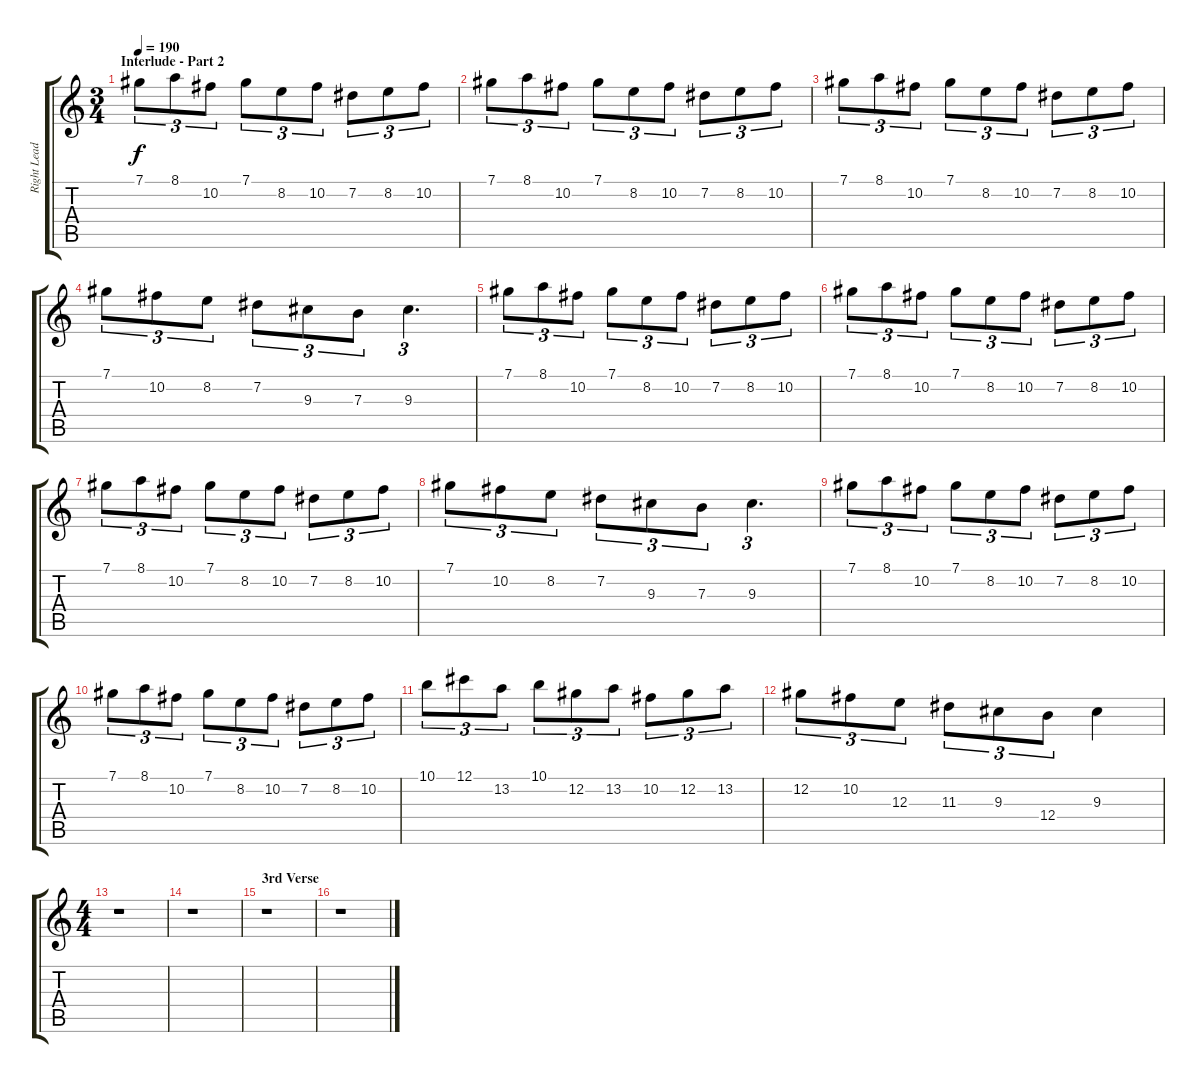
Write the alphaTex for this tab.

\track ("Right Lead Guitar (Lead Guitar)" "Right Lead") {instrument distortionguitar}
\staff {score tabs}
\tuning (Db4 Ab3 E3 B2 Gb2 Db2) {hide}
\ts (3 4)
\section ("" "Interlude - Part 2")
\tempo 190
\clef g2
\ks c
7.1.8{tu (3 2) dy f} 8.1.8{tu (3 2)} 10.2.8{tu (3 2)} 7.1.8{tu (3 2)} 8.2.8{tu (3 2)} 10.2.8{tu (3 2)} 7.2.8{tu (3 2)} 8.2.8{tu (3 2)} 10.2.8{tu (3 2)} |
7.1.8{tu (3 2)} 8.1.8{tu (3 2)} 10.2.8{tu (3 2)} 7.1.8{tu (3 2)} 8.2.8{tu (3 2)} 10.2.8{tu (3 2)} 7.2.8{tu (3 2)} 8.2.8{tu (3 2)} 10.2.8{tu (3 2)} |
7.1.8{tu (3 2)} 8.1.8{tu (3 2)} 10.2.8{tu (3 2)} 7.1.8{tu (3 2)} 8.2.8{tu (3 2)} 10.2.8{tu (3 2)} 7.2.8{tu (3 2)} 8.2.8{tu (3 2)} 10.2.8{tu (3 2)} |
7.1.8{tu (3 2)} 10.2.8{tu (3 2)} 8.2.8{tu (3 2)} 7.2.8{tu (3 2)} 9.3.8{tu (3 2)} 7.3.8{tu (3 2)} 9.3.4{d tu (3 2)} |
7.1.8{tu (3 2)} 8.1.8{tu (3 2)} 10.2.8{tu (3 2)} 7.1.8{tu (3 2)} 8.2.8{tu (3 2)} 10.2.8{tu (3 2)} 7.2.8{tu (3 2)} 8.2.8{tu (3 2)} 10.2.8{tu (3 2)} |
7.1.8{tu (3 2)} 8.1.8{tu (3 2)} 10.2.8{tu (3 2)} 7.1.8{tu (3 2)} 8.2.8{tu (3 2)} 10.2.8{tu (3 2)} 7.2.8{tu (3 2)} 8.2.8{tu (3 2)} 10.2.8{tu (3 2)} |
7.1.8{tu (3 2)} 8.1.8{tu (3 2)} 10.2.8{tu (3 2)} 7.1.8{tu (3 2)} 8.2.8{tu (3 2)} 10.2.8{tu (3 2)} 7.2.8{tu (3 2)} 8.2.8{tu (3 2)} 10.2.8{tu (3 2)} |
7.1.8{tu (3 2)} 10.2.8{tu (3 2)} 8.2.8{tu (3 2)} 7.2.8{tu (3 2)} 9.3.8{tu (3 2)} 7.3.8{tu (3 2)} 9.3.4{d tu (3 2)} |
7.1.8{tu (3 2)} 8.1.8{tu (3 2)} 10.2.8{tu (3 2)} 7.1.8{tu (3 2)} 8.2.8{tu (3 2)} 10.2.8{tu (3 2)} 7.2.8{tu (3 2)} 8.2.8{tu (3 2)} 10.2.8{tu (3 2)} |
7.1.8{tu (3 2)} 8.1.8{tu (3 2)} 10.2.8{tu (3 2)} 7.1.8{tu (3 2)} 8.2.8{tu (3 2)} 10.2.8{tu (3 2)} 7.2.8{tu (3 2)} 8.2.8{tu (3 2)} 10.2.8{tu (3 2)} |
10.1.8{tu (3 2)} 12.1.8{tu (3 2)} 13.2.8{tu (3 2)} 10.1.8{tu (3 2)} 12.2.8{tu (3 2)} 13.2.8{tu (3 2)} 10.2.8{tu (3 2)} 12.2.8{tu (3 2)} 13.2.8{tu (3 2)} |
12.2.8{tu (3 2)} 10.2.8{tu (3 2)} 12.3.8{tu (3 2)} 11.3.8{tu (3 2)} 9.3.8{tu (3 2)} 12.4.8{tu (3 2)} 9.3.4 |
\ts (4 4)
r.1 |
r.1 |
\section ("" "3rd Verse")
r.1 |
r.1
